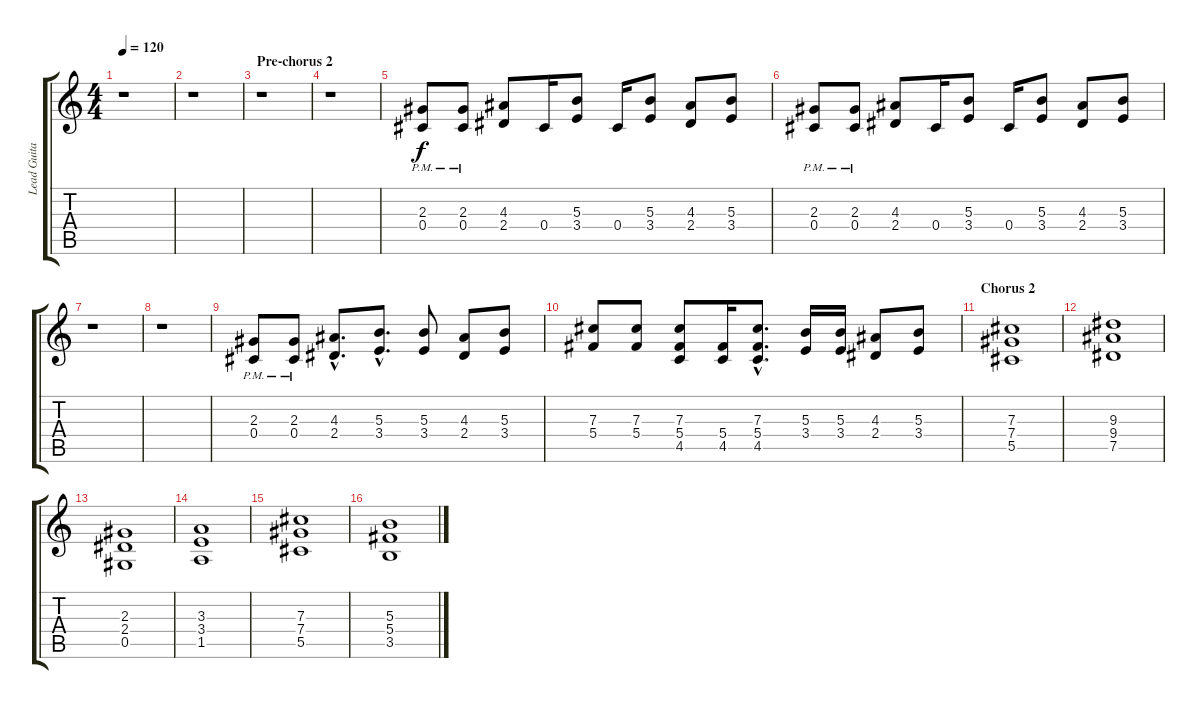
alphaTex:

\track ("Lead Guitar" "Lead Guita") {instrument distortionguitar}
\staff {score tabs}
\tuning (Eb4 Bb3 Gb3 Db3 Ab2 Eb2) {hide}
\ts (4 4)
\tempo 120
\clef g2
\ks c
r.1{dy f} |
r.1 |
\section ("" "Pre-chorus 2")
r.1 |
r.1 |
(2.3{pm} 0.4{pm}).8 (2.3{pm} 0.4{pm}).8 (4.3 2.4).8 0.4.16 (5.3 3.4).8 0.4.16 (5.3 3.4).8 (4.3 2.4).8 (5.3 3.4).8 |
(2.3{pm} 0.4{pm}).8 (2.3{pm} 0.4{pm}).8 (4.3 2.4).8 0.4.16 (5.3 3.4).8 0.4.16 (5.3 3.4).8 (4.3 2.4).8 (5.3 3.4).8 |
r.1 |
r.1 |
(2.3{pm} 0.4{pm}).8 (2.3{pm} 0.4{pm}).8 (4.3{hac} 2.4{hac}).8{d} (5.3{hac} 3.4{hac}).8{d} (5.3 3.4).8 (4.3 2.4).8 (5.3 3.4).8 |
(7.3 5.4).8 (7.3 5.4).8 (7.3 5.4 4.5).8 (5.4 4.5).16 (7.3{hac} 5.4{hac} 4.5{hac}).8{d} (5.3 3.4).16 (5.3 3.4).16 (4.3 2.4).8 (5.3 3.4).8 |
\section ("" "Chorus 2")
(7.3 7.4 5.5).1 |
(9.3 9.4 7.5).1 |
(2.3 2.4 0.5).1 |
(3.3 3.4 1.5).1 |
(7.3 7.4 5.5).1 |
(5.3 5.4 3.5).1
